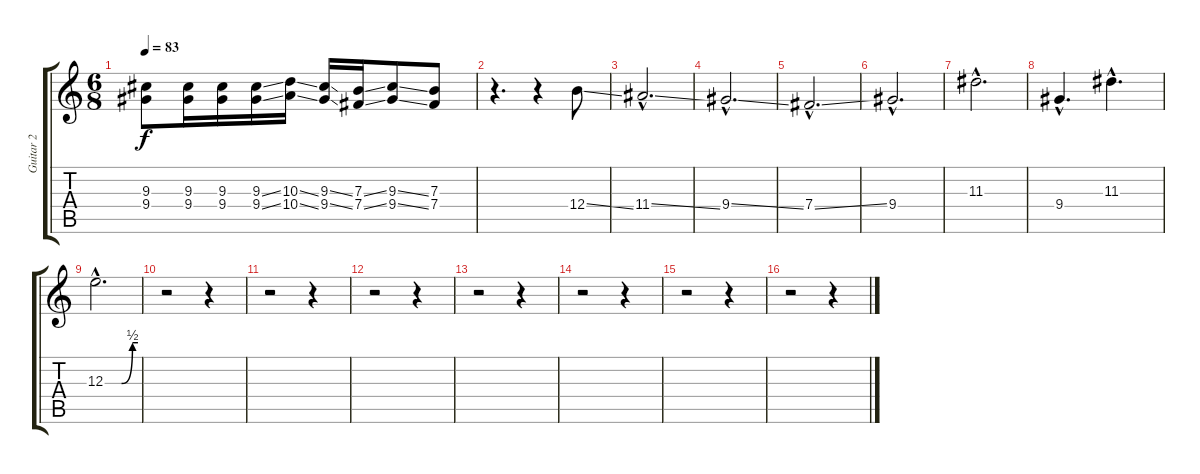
\track ("Guitar 2" "Guitar 2") {instrument distortionguitar}
\staff {score tabs}
\tuning (Db4 Ab3 E3 B2 Gb2 B1) {hide}
\ts (6 8)
\tempo 83
\clef g2
\ks c
(9.3 9.4).8{dy f} (9.3 9.4).16 (9.3 9.4).16 (9.3{ss} 9.4{ss}).16 (10.3{ss} 10.4{ss}).16 (9.3{ss} 9.4{ss}).16 (7.3{ss} 7.4{ss}).16 (9.3{ss} 9.4{ss}).8 (7.3 7.4).8 |
r.4{d} r.4 12.4{ss}.8 |
11.4{ss hac}.2{d} |
9.4{ss hac}.2{d} |
7.4{ss hac}.2{d} |
9.4{hac}.2{d} |
11.3{hac}.2{d} |
9.4{hac}.4{d} 11.3{hac}.4{d} |
12.3{be (custom 0 0 30 0 50 2 60 2) hac}.2{d} |
r.2 r.4 |
r.2 r.4 |
r.2 r.4 |
r.2 r.4 |
r.2 r.4 |
r.2 r.4 |
r.2 r.4
